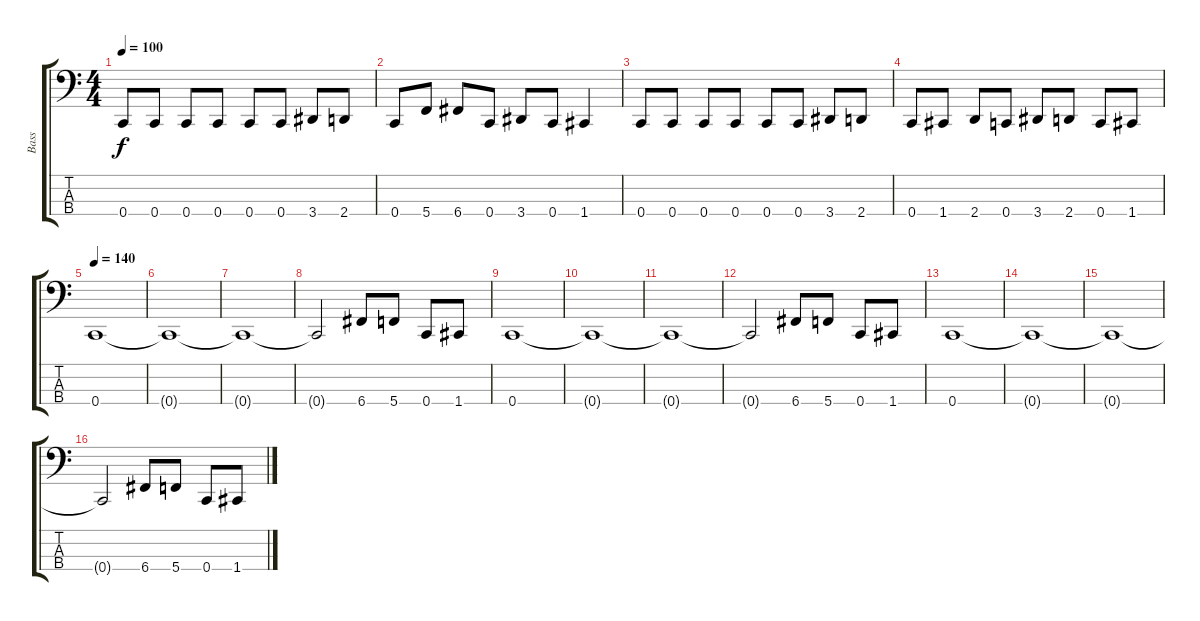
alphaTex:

\track ("Bass" "Bass") {instrument electricbasspick}
\staff {score tabs}
\tuning (F2 C2 G1 C1) {hide}
\ts (4 4)
\tempo 100
\clef f4
\ks c
0.4.8{dy f} 0.4.8 0.4.8 0.4.8 0.4.8 0.4.8 3.4.8 2.4.8 |
0.4.8 5.4.8 6.4.8 0.4.8 3.4.8 0.4.8 1.4.4 |
0.4.8 0.4.8 0.4.8 0.4.8 0.4.8 0.4.8 3.4.8 2.4.8 |
0.4.8 1.4.8 2.4.8 0.4.8 3.4.8 2.4.8 0.4.8 1.4.8 |
\tempo 140
0.4.1 |
0.4{t}.1 |
0.4{t}.1 |
0.4{t}.2 6.4.8 5.4.8 0.4.8 1.4.8 |
0.4.1 |
0.4{t}.1 |
0.4{t}.1 |
0.4{t}.2 6.4.8 5.4.8 0.4.8 1.4.8 |
0.4.1 |
0.4{t}.1 |
0.4{t}.1 |
0.4{t}.2 6.4.8 5.4.8 0.4.8 1.4.8
